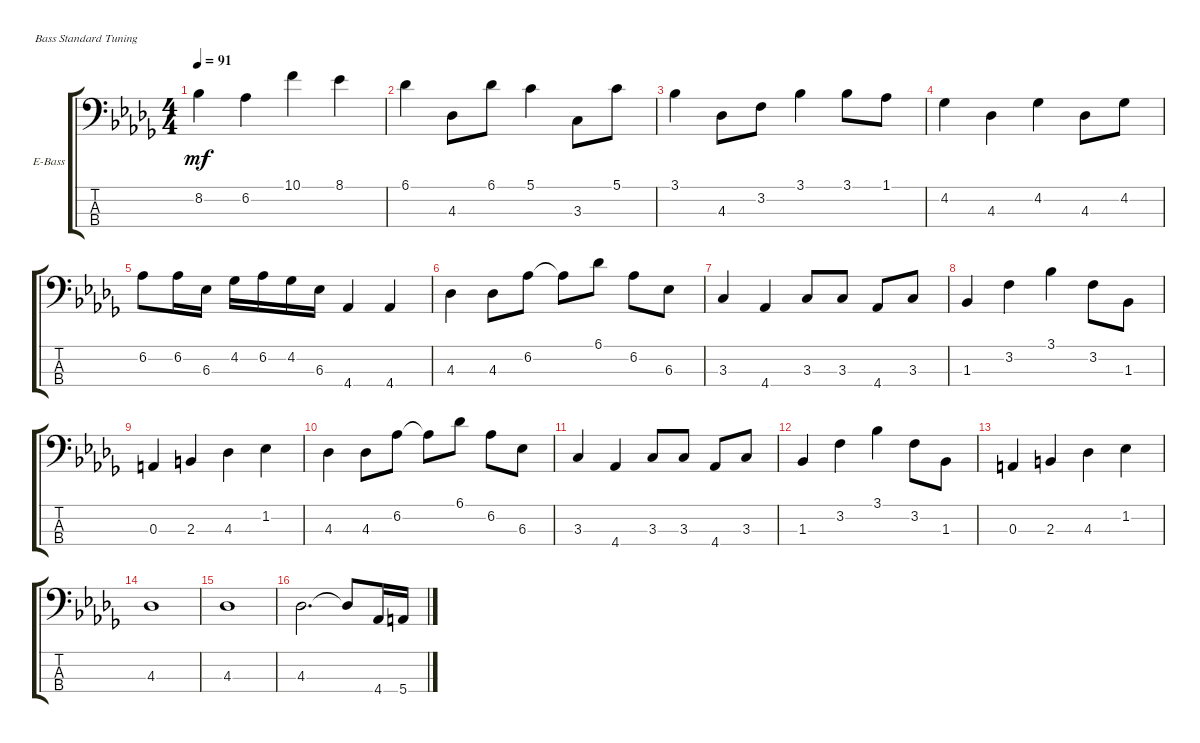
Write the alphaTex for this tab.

\defaultSystemsLayout 4
\bracketExtendMode groupsimilarinstruments
\firstSystemTrackNameOrientation horizontal
\otherSystemsTrackNameOrientation horizontal
\track ("Electric Bass" "E-Bass") {instrument electricbassfinger}
\staff {score tabs}
\tuning (G2 D2 A1 E1)
\ts (4 4)
\tempo 91
\clef f4
\ks db
8.2.4{dy mf} 6.2.4 10.1.4 8.1.4 |
6.1.4 4.3.8 6.1.8 5.1.4 3.3.8 5.1.8 |
3.1.4 4.3.8 3.2.8 3.1.4 3.1.8 1.1.8 |
4.2.4 4.3.4 4.2.4 4.3.8 4.2.8 |
6.2.8 6.2.16 6.3.16 4.2.16 6.2.16 4.2.16 6.3.16 4.4.4 4.4.4 |
4.3.4 4.3.8 6.2.8 6.2{t}.8 6.1.8 6.2.8 6.3.8 |
3.3.4 4.4.4 3.3.8 3.3.8 4.4.8 3.3.8 |
1.3.4 3.2.4 3.1.4 3.2.8 1.3.8 |
0.3.4 2.3.4 4.3.4 1.2.4 |
4.3.4 4.3.8 6.2.8 6.2{t}.8 6.1.8 6.2.8 6.3.8 |
3.3.4 4.4.4 3.3.8 3.3.8 4.4.8 3.3.8 |
1.3.4 3.2.4 3.1.4 3.2.8 1.3.8 |
0.3.4 2.3.4 4.3.4 1.2.4 |
4.3.1 |
4.3.1 |
4.3.2{d} 4.3{t}.8 4.4.16 5.4.16
